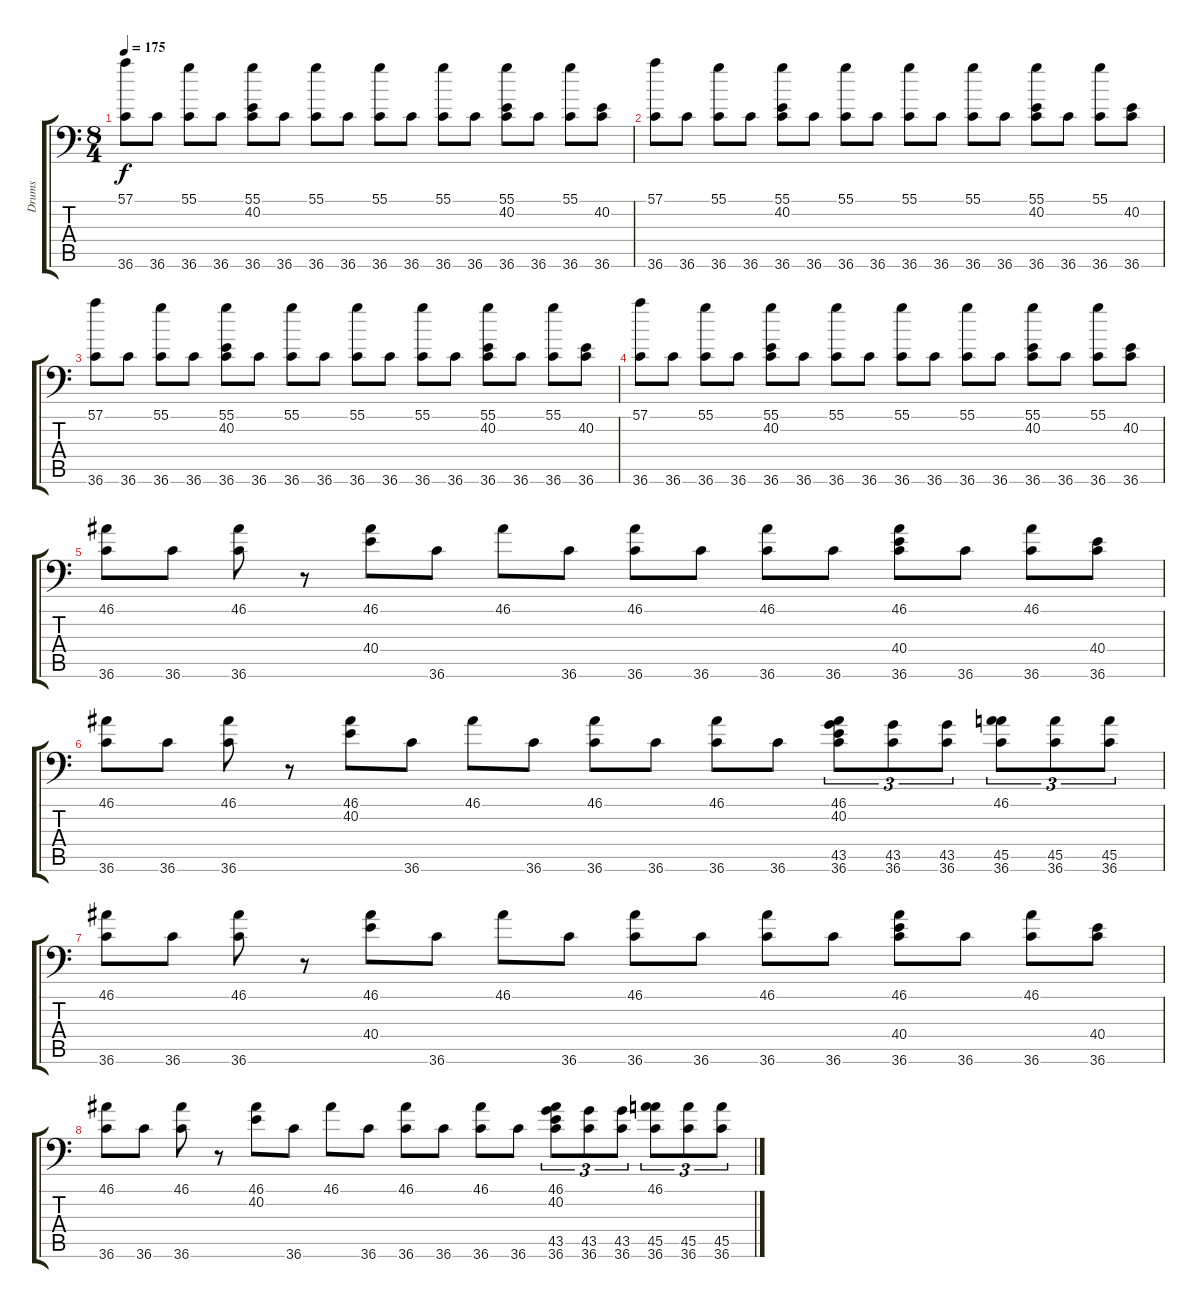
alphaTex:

\track ("Drums" "Drums") {instrument acousticgrandpiano}
\staff {score tabs}
\tuning (C-1 C-1 C-1 C-1 C-1 C-1) {hide}
\ts (8 4)
\tempo 175
\clef f4
\ks c
(57.1 36.6).8{dy f} 36.6.8 (55.1 36.6).8 36.6.8 (55.1 40.2 36.6).8 36.6.8 (55.1 36.6).8 36.6.8 (55.1 36.6).8 36.6.8 (55.1 36.6).8 36.6.8 (55.1 40.2 36.6).8 36.6.8 (55.1 36.6).8 (40.2 36.6).8 |
(57.1 36.6).8 36.6.8 (55.1 36.6).8 36.6.8 (55.1 40.2 36.6).8 36.6.8 (55.1 36.6).8 36.6.8 (55.1 36.6).8 36.6.8 (55.1 36.6).8 36.6.8 (55.1 40.2 36.6).8 36.6.8 (55.1 36.6).8 (40.2 36.6).8 |
(57.1 36.6).8 36.6.8 (55.1 36.6).8 36.6.8 (55.1 40.2 36.6).8 36.6.8 (55.1 36.6).8 36.6.8 (55.1 36.6).8 36.6.8 (55.1 36.6).8 36.6.8 (55.1 40.2 36.6).8 36.6.8 (55.1 36.6).8 (40.2 36.6).8 |
(57.1 36.6).8 36.6.8 (55.1 36.6).8 36.6.8 (55.1 40.2 36.6).8 36.6.8 (55.1 36.6).8 36.6.8 (55.1 36.6).8 36.6.8 (55.1 36.6).8 36.6.8 (55.1 40.2 36.6).8 36.6.8 (55.1 36.6).8 (40.2 36.6).8 |
\section ("" "")
(46.1 36.6).8 36.6.8 (46.1 36.6).8 r.8 (46.1 40.4).8 36.6.8 46.1.8 36.6.8 (46.1 36.6).8 36.6.8 (46.1 36.6).8 36.6.8 (46.1 40.4 36.6).8 36.6.8 (46.1 36.6).8 (40.4 36.6).8 |
(46.1 36.6).8 36.6.8 (46.1 36.6).8 r.8 (46.1 40.2).8 36.6.8 46.1.8 36.6.8 (46.1 36.6).8 36.6.8 (46.1 36.6).8 36.6.8 (46.1 40.2 43.5 36.6).8{tu (3 2)} (43.5 36.6).8{tu (3 2)} (43.5 36.6).8{tu (3 2)} (46.1 45.5 36.6).8{tu (3 2)} (45.5 36.6).8{tu (3 2)} (45.5 36.6).8{tu (3 2)} |
(46.1 36.6).8 36.6.8 (46.1 36.6).8 r.8 (46.1 40.4).8 36.6.8 46.1.8 36.6.8 (46.1 36.6).8 36.6.8 (46.1 36.6).8 36.6.8 (46.1 40.4 36.6).8 36.6.8 (46.1 36.6).8 (40.4 36.6).8 |
(46.1 36.6).8 36.6.8 (46.1 36.6).8 r.8 (46.1 40.2).8 36.6.8 46.1.8 36.6.8 (46.1 36.6).8 36.6.8 (46.1 36.6).8 36.6.8 (46.1 40.2 43.5 36.6).8{tu (3 2)} (43.5 36.6).8{tu (3 2)} (43.5 36.6).8{tu (3 2)} (46.1 45.5 36.6).8{tu (3 2)} (45.5 36.6).8{tu (3 2)} (45.5 36.6).8{tu (3 2)}
